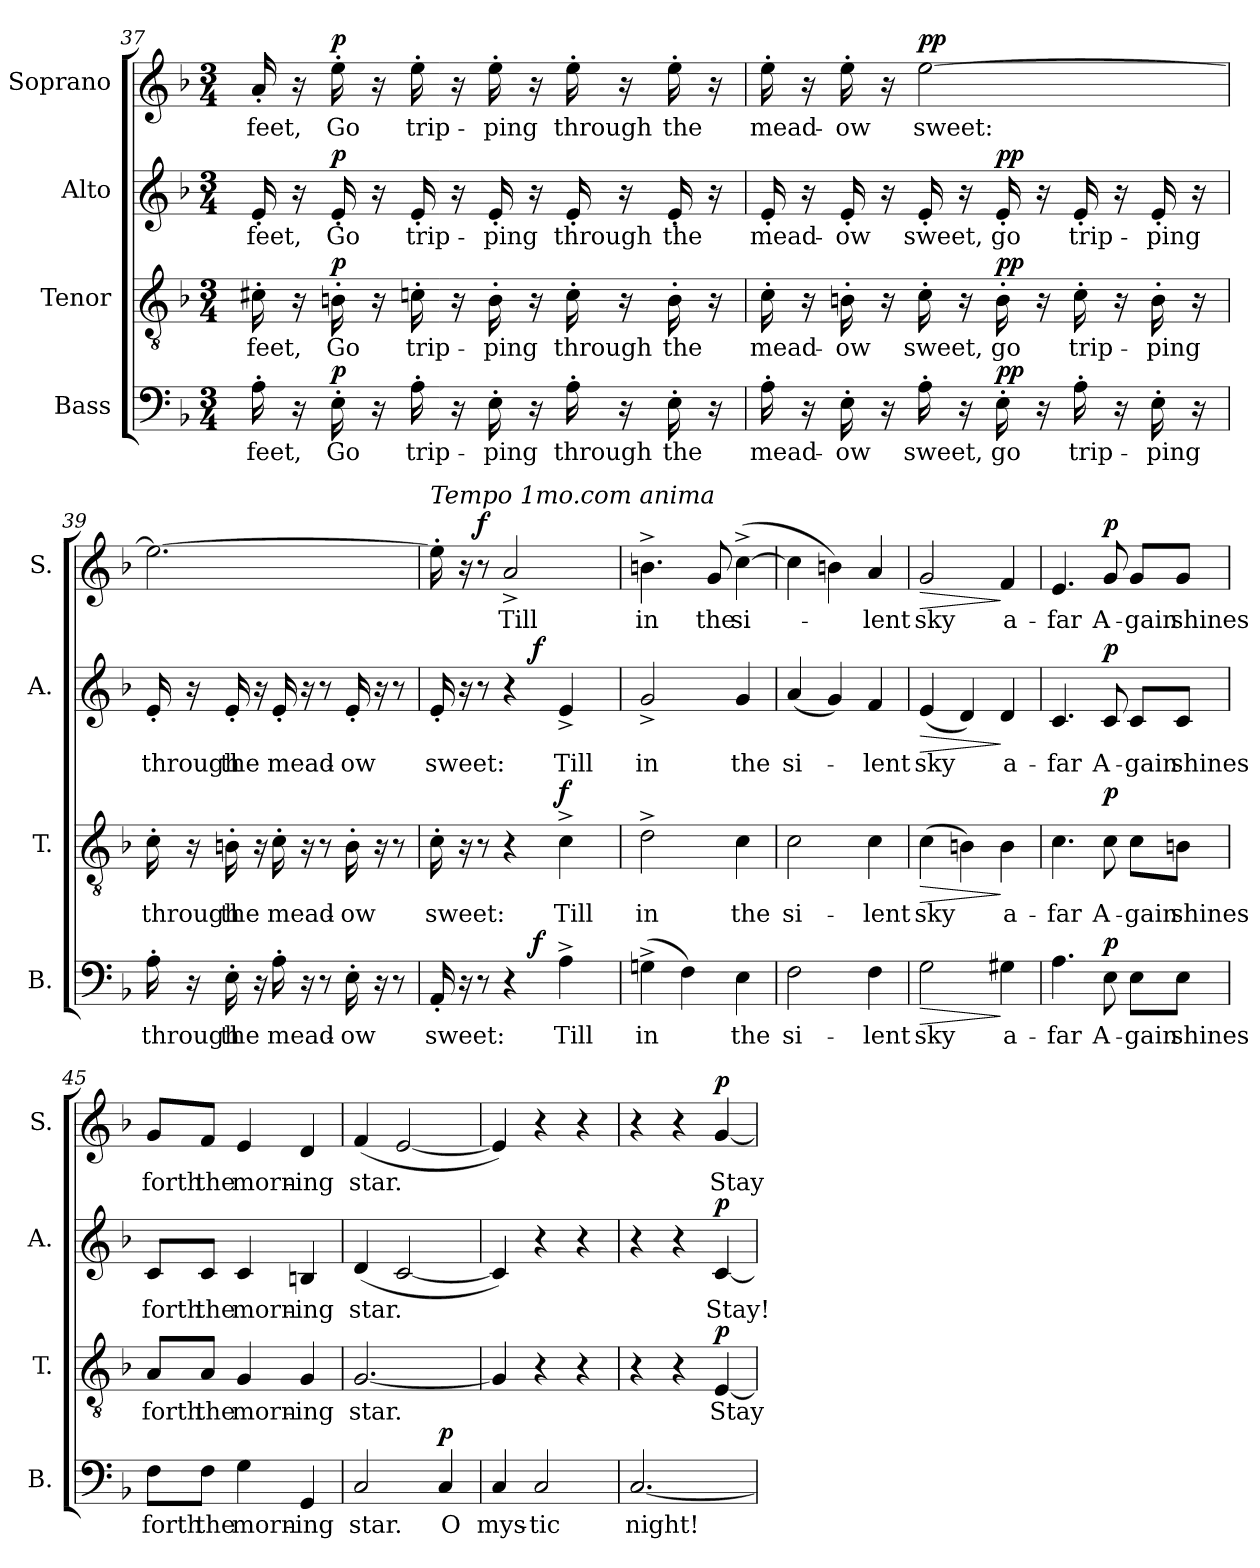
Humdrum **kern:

**kern	**text	**dynam	**kern	**text	**dynam	**kern	**text	**dynam	**kern	**text	**dynam
*part4	*part4	*part4	*part3	*part3	*part3	*part2	*part2	*part2	*part1	*part1	*part1
*staff4	*staff4	*staff4	*staff3	*staff3	*staff3	*staff2	*staff2	*staff2	*staff1	*staff1	*staff1
*I"Bass	*	*	*I"Tenor	*	*	*I"Alto	*	*	*I"Soprano	*	*
*I'B.	*	*	*I'T.	*	*	*I'A.	*	*	*I'S.	*	*
*clefF4	*	*	*clefGv2	*	*	*clefG2	*	*	*clefG2	*	*
*	*	*	*ITrd7c12	*	*	*	*	*	*	*	*
*k[b-]	*	*	*k[b-]	*	*	*k[b-]	*	*	*k[b-]	*	*
*F:	*	*	*F:	*	*	*F:	*	*	*F:	*	*
*M3/4	*	*	*M3/4	*	*	*M3/4	*	*	*M3/4	*	*
=37	=37	=37	=37	=37	=37	=37	=37	=37	=37	=37	=37
!	!LO:LY:b:color=#000000	!	!	!	!	!	!	!	!	!	!
!	!	!	!	!LO:LY:b:color=#000000	!	!	!	!	!	!	!
!	!	!	!	!	!	!	!LO:LY:b:color=#000000	!	!	!	!
!	!	!	!	!	!	!	!	!	!	!LO:LY:b:color=#000000	!
16A'i\	feet,	.	16C#X'i\	feet,	.	16e'i/	feet,	.	16a'i/	feet,	.
16r	.	.	16r	.	.	16r	.	.	16r	.	.
!	!LO:LY:b:color=#000000	!	!	!	!	!	!	!	!	!	!
!	!	!	!	!LO:LY:b:color=#000000	!	!	!	!	!	!	!
!	!	!	!	!	!	!	!LO:LY:b:color=#000000	!	!	!	!
!	!	!	!	!	!	!	!	!	!	!LO:LY:b:color=#000000	!
16E'i\	Go	p	16BBn'i\	Go	p	16e'i/	Go	p	16ee'i\	Go	p
16r	.	.	16r	.	.	16r	.	.	16r	.	.
!	!LO:LY:b:color=#000000	!	!	!	!	!	!	!	!	!	!
!	!	!	!	!LO:LY:b:color=#000000	!	!	!	!	!	!	!
!	!	!	!	!	!	!	!LO:LY:b:color=#000000	!	!	!	!
!	!	!	!	!	!	!	!	!	!	!LO:LY:b:color=#000000	!
16A'i\	trip-	.	16Cn'i\	trip-	.	16e'i/	trip-	.	16ee'i\	trip-	.
16r	.	.	16r	.	.	16r	.	.	16r	.	.
!	!LO:LY:b:color=#000000	!	!	!	!	!	!	!	!	!	!
!	!	!	!	!LO:LY:b:color=#000000	!	!	!	!	!	!	!
!	!	!	!	!	!	!	!LO:LY:b:color=#000000	!	!	!	!
!	!	!	!	!	!	!	!	!	!	!LO:LY:b:color=#000000	!
16E'i\	-ping	.	16BB'i\	-ping	.	16e'i/	-ping	.	16ee'i\	-ping	.
16r	.	.	16r	.	.	16r	.	.	16r	.	.
!	!LO:LY:b:color=#000000	!	!	!	!	!	!	!	!	!	!
!	!	!	!	!LO:LY:b:color=#000000	!	!	!	!	!	!	!
!	!	!	!	!	!	!	!LO:LY:b:color=#000000	!	!	!	!
!	!	!	!	!	!	!	!	!	!	!LO:LY:b:color=#000000	!
16A'i\	through	.	16C'i\	through	.	16e'i/	through	.	16ee'i\	through	.
16r	.	.	16r	.	.	16r	.	.	16r	.	.
!	!LO:LY:b:color=#000000	!	!	!	!	!	!	!	!	!	!
!	!	!	!	!LO:LY:b:color=#000000	!	!	!	!	!	!	!
!	!	!	!	!	!	!	!LO:LY:b:color=#000000	!	!	!	!
!	!	!	!	!	!	!	!	!	!	!LO:LY:b:color=#000000	!
16E'i\	the	.	16BB'i\	the	.	16e'i/	the	.	16ee'i\	the	.
16r	.	.	16r	.	.	16r	.	.	16r	.	.
!!LO:LB:g=z
=38	=38	=38	=38	=38	=38	=38	=38	=38	=38	=38	=38
!	!LO:LY:b:color=#000000	!	!	!	!	!	!	!	!	!	!
!	!	!	!	!LO:LY:b:color=#000000	!	!	!	!	!	!	!
!	!	!	!	!	!	!	!LO:LY:b:color=#000000	!	!	!	!
!	!	!	!	!	!	!	!	!	!	!LO:LY:b:color=#000000	!
16A'i\	mead-	.	16C'i\	mead-	.	16e'i/	mead-	.	16ee'i\	mead-	.
16r	.	.	16r	.	.	16r	.	.	16r	.	.
!	!LO:LY:b:color=#000000	!	!	!	!	!	!	!	!	!	!
!	!	!	!	!LO:LY:b:color=#000000	!	!	!	!	!	!	!
!	!	!	!	!	!	!	!LO:LY:b:color=#000000	!	!	!	!
!	!	!	!	!	!	!	!	!	!	!LO:LY:b:color=#000000	!
16E'i\	-ow	.	16BBn'i\	-ow	.	16e'i/	-ow	.	16ee'i\	-ow	.
16r	.	.	16r	.	.	16r	.	.	16r	.	.
!	!LO:LY:b:color=#000000	!	!	!	!	!	!	!	!	!	!
!	!	!	!	!LO:LY:b:color=#000000	!	!	!	!	!	!	!
!	!	!	!	!	!	!	!LO:LY:b:color=#000000	!	!	!	!
!	!	!	!	!	!	!	!	!	!	!LO:LY:b:color=#000000	!
16A'i\	sweet,	.	16C'i\	sweet,	.	16e'i/	sweet,	.	[2eei\	sweet:	pp
16r	.	.	16r	.	.	16r	.	.	.	.	.
!	!LO:LY:b:color=#000000	!	!	!	!	!	!	!	!	!	!
!	!	!	!	!LO:LY:b:color=#000000	!	!	!	!	!	!	!
!	!	!	!	!	!	!	!LO:LY:b:color=#000000	!	!	!	!
16E'i\	go	pp	16BB'i\	go	pp	16e'i/	go	pp	.	.	.
16r	.	.	16r	.	.	16r	.	.	.	.	.
!	!LO:LY:b:color=#000000	!	!	!	!	!	!	!	!	!	!
!	!	!	!	!LO:LY:b:color=#000000	!	!	!	!	!	!	!
!	!	!	!	!	!	!	!LO:LY:b:color=#000000	!	!	!	!
16A'i\	trip-	.	16C'i\	trip-	.	16e'i/	trip-	.	.	.	.
16r	.	.	16r	.	.	16r	.	.	.	.	.
!	!LO:LY:b:color=#000000	!	!	!	!	!	!	!	!	!	!
!	!	!	!	!LO:LY:b:color=#000000	!	!	!	!	!	!	!
!	!	!	!	!	!	!	!LO:LY:b:color=#000000	!	!	!	!
16E'i\	-ping	.	16BB'i\	-ping	.	16e'i/	-ping	.	.	.	.
16r	.	.	16r	.	.	16r	.	.	.	.	.
=39	=39	=39	=39	=39	=39	=39	=39	=39	=39	=39	=39
!	!LO:LY:b:color=#000000	!	!	!	!	!	!	!	!	!	!
!	!	!	!	!LO:LY:b:color=#000000	!	!	!	!	!	!	!
!	!	!	!	!	!	!	!LO:LY:b:color=#000000	!	!	!	!
16A'i\	through	.	16C'i\	through	.	16e'i/	through	.	2.eei\_	.	.
16r	.	.	16r	.	.	16r	.	.	.	.	.
!	!LO:LY:b:color=#000000	!	!	!	!	!	!	!	!	!	!
!	!	!	!	!LO:LY:b:color=#000000	!	!	!	!	!	!	!
!	!	!	!	!	!	!	!LO:LY:b:color=#000000	!	!	!	!
16E'i\	the	.	16BBn'i\	the	.	16e'i/	the	.	.	.	.
16r	.	.	16r	.	.	16r	.	.	.	.	.
!	!LO:LY:b:color=#000000	!	!	!	!	!	!	!	!	!	!
!	!	!	!	!LO:LY:b:color=#000000	!	!	!	!	!	!	!
!	!	!	!	!	!	!	!LO:LY:b:color=#000000	!	!	!	!
16A'i\	mead-	.	16C'i\	mead-	.	16e'i/	mead-	.	.	.	.
16r	.	.	16r	.	.	16r	.	.	.	.	.
8r	.	.	8r	.	.	8r	.	.	.	.	.
!	!LO:LY:b:color=#000000	!	!	!	!	!	!	!	!	!	!
!	!	!	!	!LO:LY:b:color=#000000	!	!	!	!	!	!	!
!	!	!	!	!	!	!	!LO:LY:b:color=#000000	!	!	!	!
16E'i\	-ow	.	16BB'i\	-ow	.	16e'i/	-ow	.	.	.	.
16r	.	.	16r	.	.	16r	.	.	.	.	.
8r	.	.	8r	.	.	8r	.	.	.	.	.
=40	=40	=40	=40	=40	=40	=40	=40	=40	=40	=40	=40
!	!LO:LY:b:color=#000000	!	!	!	!	!	!	!	!	!	!
!	!	!	!	!LO:LY:b:color=#000000	!	!	!	!	!	!	!
!	!	!	!	!	!	!	!	!	!LO:TX:a:i:t=Tempo 1mo.com anima	!	!
!	!	!	!	!	!	!	!LO:LY:b:color=#000000	!	!	!	!
*^	*	*	*	*	*	*^	*	*	*	*	*
16AA'i/	4ryy	sweet:	.	16C'i\	sweet:	.	16e'i/	4ryy	sweet:	.	16ee'i\]	.	.
16r	.	.	.	16r	.	.	16r	.	.	.	16r	.	.
8r	.	.	.	8r	.	.	8r	.	.	.	8r	.	f
!	!	!	!	!	!	!	!	!	!	!	!	!LO:LY:b:color=#000000	!
4r	8ryy	.	.	4r	.	.	4r	8ryy	.	.	2a^i/	Till	.
.	256ryy	.	.	.	.	.	.	256ryy	.	.	.	.	.
.	4ryy	.	f	.	.	.	.	4ryy	.	f	.	.	.
!	!	!LO:LY:b:color=#000000	!	!	!	!	!	!	!	!	!	!	!
!	!	!	!	!	!LO:LY:b:color=#000000	!	!	!	!	!	!	!	!
!	!	!	!	!	!	!	!	!	!LO:LY:b:color=#000000	!	!	!	!
4A^i\	.	Till	.	4C^i\	Till	f	4e^i/	.	Till	.	.	.	.
.	16ryy	.	.	.	.	.	.	16ryy	.	.	.	.	.
.	32...ryy	.	.	.	.	.	.	32...ryy	.	.	.	.	.
*v	*v	*	*	*	*	*	*v	*v	*	*	*	*	*
=41	=41	=41	=41	=41	=41	=41	=41	=41	=41	=41	=41
*^	*	*	*	*	*	*^	*	*	*	*	*
!	!	!LO:LY:b:color=#000000	!	!	!	!	!	!	!	!	!	!	!
*v	*v	*	*	*	*	*	*v	*v	*	*	*	*	*
*^	*	*	*	*	*	*^	*	*	*	*	*
!	!	!	!	!	!LO:LY:b:color=#000000	!	!	!	!	!	!	!	!
*v	*v	*	*	*	*	*	*v	*v	*	*	*	*	*
*^	*	*	*	*	*	*^	*	*	*	*	*
!	!	!	!	!	!	!	!	!	!LO:LY:b:color=#000000	!	!	!	!
*v	*v	*	*	*	*	*	*v	*v	*	*	*	*	*
*^	*	*	*	*	*	*^	*	*	*	*	*
!	!	!	!	!	!	!	!	!	!	!	!	!LO:LY:b:color=#000000	!
*v	*v	*	*	*	*	*	*v	*v	*	*	*	*	*
(4Gn^i\	in	.	2D^i\	in	.	2g^i/	in	.	4.bn^i\	in	.
4Fi\)	.	.	.	.	.	.	.	.	.	.	.
!	!	!	!	!	!	!	!	!	!	!LO:LY:b:color=#000000	!
.	.	.	.	.	.	.	.	.	8gi/	the	.
!	!LO:LY:b:color=#000000	!	!	!	!	!	!	!	!	!	!
!	!	!	!	!LO:LY:b:color=#000000	!	!	!	!	!	!	!
!	!	!	!	!	!	!	!LO:LY:b:color=#000000	!	!	!	!
!	!	!	!	!	!	!	!	!	!	!LO:LY:b:color=#000000	!
4Ei\	the	.	4Ci\	the	.	4gi/	the	.	([4cc^i\	si-	.
=42	=42	=42	=42	=42	=42	=42	=42	=42	=42	=42	=42
!	!LO:LY:b:color=#000000	!	!	!	!	!	!	!	!	!	!
!	!	!	!	!LO:LY:b:color=#000000	!	!	!	!	!	!	!
!	!	!	!	!	!	!	!LO:LY:b:color=#000000	!	!	!	!
2Fi\	si-	.	2Ci\	si-	.	(4ai/	si-	.	4cci\]	.	.
.	.	.	.	.	.	4gi/)	.	.	4bni\)	.	.
!	!LO:LY:b:color=#000000	!	!	!	!	!	!	!	!	!	!
!	!	!	!	!LO:LY:b:color=#000000	!	!	!	!	!	!	!
!	!	!	!	!	!	!	!LO:LY:b:color=#000000	!	!	!	!
!	!	!	!	!	!	!	!	!	!	!LO:LY:b:color=#000000	!
4Fi\	-lent	.	4Ci\	-lent	.	4fi/	-lent	.	4ai/	-lent	.
!!LO:PB:g=z
=43	=43	=43	=43	=43	=43	=43	=43	=43	=43	=43	=43
!	!LO:LY:b:color=#000000	!LO:HP:b	!	!	!	!	!	!	!	!	!
!	!	!	!	!LO:LY:b:color=#000000	!LO:HP:b	!	!	!	!	!	!
!	!	!	!	!	!	!	!LO:LY:b:color=#000000	!LO:HP:b	!	!	!
!	!	!	!	!	!	!	!	!	!	!LO:LY:b:color=#000000	!LO:HP:b
2Gi\	sky	>	(4Ci\	sky	>	(4ei/	sky	>	2gi/	sky	>
.	.	.	4BBni\)	.	.	4di/)	.	.	.	.	.
!	!LO:LY:b:color=#000000	!	!	!	!	!	!	!	!	!	!
!	!	!	!	!LO:LY:b:color=#000000	!	!	!	!	!	!	!
!	!	!	!	!	!	!	!LO:LY:b:color=#000000	!	!	!	!
!	!	!	!	!	!	!	!	!	!	!LO:LY:b:color=#000000	!
4G#Xi\	a-	]	4BBi\	a-	]	4di/	a-	]	4fi/	a-	]
=44	=44	=44	=44	=44	=44	=44	=44	=44	=44	=44	=44
!	!LO:LY:b:color=#000000	!	!	!	!	!	!	!	!	!	!
!	!	!	!	!LO:LY:b:color=#000000	!	!	!	!	!	!	!
!	!	!	!	!	!	!	!LO:LY:b:color=#000000	!	!	!	!
!	!	!	!	!	!	!	!	!	!	!LO:LY:b:color=#000000	!
4.Ai\	-far	.	4.Ci\	-far	.	4.ci/	-far	.	4.ei/	-far	.
!	!LO:LY:b:color=#000000	!	!	!	!	!	!	!	!	!	!
!	!	!	!	!LO:LY:b:color=#000000	!	!	!	!	!	!	!
!	!	!	!	!	!	!	!LO:LY:b:color=#000000	!	!	!	!
!	!	!	!	!	!	!	!	!	!	!LO:LY:b:color=#000000	!
8Ei\	A-	p	8Ci\	A-	p	8ci/	A-	p	8gi/	A-	p
!	!LO:LY:b:color=#000000	!	!	!	!	!	!	!	!	!	!
!	!	!	!	!LO:LY:b:color=#000000	!	!	!	!	!	!	!
!	!	!	!	!	!	!	!LO:LY:b:color=#000000	!	!	!	!
!	!	!	!	!	!	!	!	!	!	!LO:LY:b:color=#000000	!
8Ei\L	-gain	.	8Ci\L	-gain	.	8ci/L	-gain	.	8gi/L	-gain	.
!	!LO:LY:b:color=#000000	!	!	!	!	!	!	!	!	!	!
!	!	!	!	!LO:LY:b:color=#000000	!	!	!	!	!	!	!
!	!	!	!	!	!	!	!LO:LY:b:color=#000000	!	!	!	!
!	!	!	!	!	!	!	!	!	!	!LO:LY:b:color=#000000	!
8Ei\J	shines	.	8BBni\J	shines	.	8ci/J	shines	.	8gi/J	shines	.
=45	=45	=45	=45	=45	=45	=45	=45	=45	=45	=45	=45
!	!LO:LY:b:color=#000000	!	!	!	!	!	!	!	!	!	!
!	!	!	!	!LO:LY:b:color=#000000	!	!	!	!	!	!	!
!	!	!	!	!	!	!	!LO:LY:b:color=#000000	!	!	!	!
!	!	!	!	!	!	!	!	!	!	!LO:LY:b:color=#000000	!
8Fi\L	forth	.	8AAi/L	forth	.	8ci/L	forth	.	8gi/L	forth	.
!	!LO:LY:b:color=#000000	!	!	!	!	!	!	!	!	!	!
!	!	!	!	!LO:LY:b:color=#000000	!	!	!	!	!	!	!
!	!	!	!	!	!	!	!LO:LY:b:color=#000000	!	!	!	!
!	!	!	!	!	!	!	!	!	!	!LO:LY:b:color=#000000	!
8Fi\J	the	.	8AAi/J	the	.	8ci/J	the	.	8fi/J	the	.
!	!LO:LY:b:color=#000000	!	!	!	!	!	!	!	!	!	!
!	!	!	!	!LO:LY:b:color=#000000	!	!	!	!	!	!	!
!	!	!	!	!	!	!	!LO:LY:b:color=#000000	!	!	!	!
!	!	!	!	!	!	!	!	!	!	!LO:LY:b:color=#000000	!
4Gi\	morn-	.	4GGi/	morn-	.	4ci/	morn-	.	4ei/	morn-	.
!	!LO:LY:b:color=#000000	!	!	!	!	!	!	!	!	!	!
!	!	!	!	!LO:LY:b:color=#000000	!	!	!	!	!	!	!
!	!	!	!	!	!	!	!LO:LY:b:color=#000000	!	!	!	!
!	!	!	!	!	!	!	!	!	!	!LO:LY:b:color=#000000	!
4GGi/	-ing	.	4GGi/	-ing	.	4Bni/	-ing	.	4di/	-ing	.
=46	=46	=46	=46	=46	=46	=46	=46	=46	=46	=46	=46
!	!LO:LY:b:color=#000000	!	!	!	!	!	!	!	!	!	!
!	!	!	!	!LO:LY:b:color=#000000	!	!	!	!	!	!	!
!	!	!	!	!	!	!	!LO:LY:b:color=#000000	!	!	!	!
!	!	!	!	!	!	!	!	!	!	!LO:LY:b:color=#000000	!
2Ci/	star.	.	[2.GGi/	star.	.	(4di/	star.	.	(4fi/	star.	.
.	.	.	.	.	.	[2ci/	.	.	[2ei/	.	.
!	!LO:LY:b:color=#000000	!	!	!	!	!	!	!	!	!	!
4Ci/	O	p	.	.	.	.	.	.	.	.	.
=47	=47	=47	=47	=47	=47	=47	=47	=47	=47	=47	=47
!	!LO:LY:b:color=#000000	!	!	!	!	!	!	!	!	!	!
4Ci/	mys-	.	4GGi/]	.	.	4ci/])	.	.	4ei/])	.	.
!	!LO:LY:b:color=#000000	!	!	!	!	!	!	!	!	!	!
2Ci/	-tic	.	4r	.	.	4r	.	.	4r	.	.
.	.	.	4r	.	.	4r	.	.	4r	.	.
=48	=48	=48	=48	=48	=48	=48	=48	=48	=48	=48	=48
!	!LO:LY:b:color=#000000	!	!	!	!	!	!	!	!	!	!
[2.Ci/	night!	.	4r	.	.	4r	.	.	4r	.	.
.	.	.	4r	.	.	4r	.	.	4r	.	.
!	!	!	!	!LO:LY:b:color=#000000	!	!	!	!	!	!	!
!	!	!	!	!	!	!	!LO:LY:b:color=#000000	!	!	!	!
!	!	!	!	!	!	!	!	!	!	!LO:LY:b:color=#000000	!
.	.	.	[4EEi/	Stay	p	[4ci/	Stay!	p	[4gi/	Stay	p
=	=	=	=	=	=	=	=	=	=	=	=
*-	*-	*-	*-	*-	*-	*-	*-	*-	*-	*-	*-
